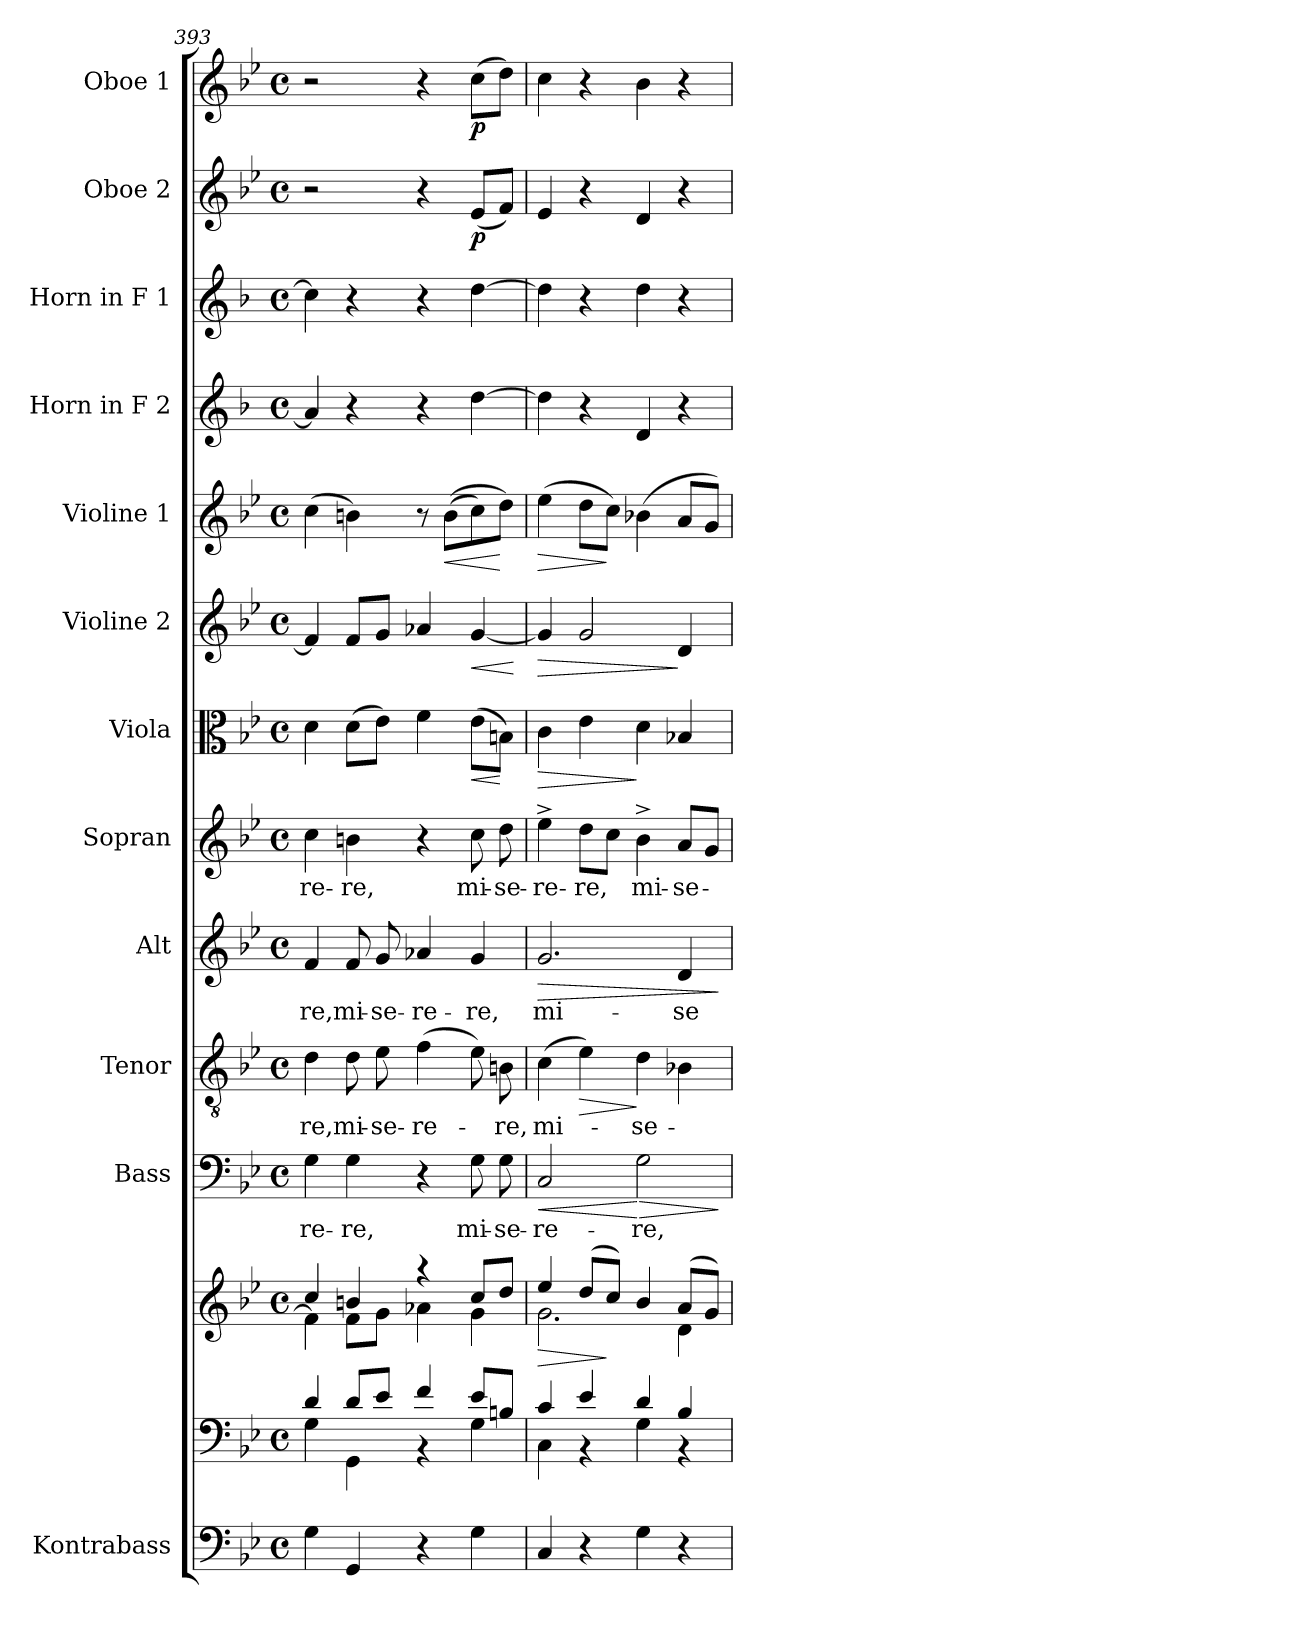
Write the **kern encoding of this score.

**kern	**kern	**kern	**dynam	**kern	**text	**dynam	**kern	**text	**dynam	**kern	**text	**dynam	**kern	**text	**kern	**dynam	**kern	**dynam	**kern	**dynam	**kern	**kern	**kern	**dynam	**kern	**dynam
*part13	*part12	*part12	*part12	*part11	*part11	*part11	*part10	*part10	*part10	*part9	*part9	*part9	*part8	*part8	*part7	*part7	*part6	*part6	*part5	*part5	*part4	*part3	*part2	*part2	*part1	*part1
*staff14	*staff13	*staff12	*staff12/13	*staff11	*staff11	*staff11	*staff10	*staff10	*staff10	*staff9	*staff9	*staff9	*staff8	*staff8	*staff7	*staff7	*staff6	*staff6	*staff5	*staff5	*staff4	*staff3	*staff2	*staff2	*staff1	*staff1
*I"Kontrabass	*	*	*	*I"Bass	*	*	*I"Tenor	*	*	*I"Alt	*	*	*I"Sopran	*	*I"Viola	*	*I"Violine 2	*	*I"Violine 1	*	*I"Horn in F 2	*I"Horn in F 1	*I"Oboe 2	*	*I"Oboe 1	*
*I'Kb.	*	*	*	*I'B.	*	*	*I'T.	*	*	*I'A.	*	*	*I'S.	*	*I'Vla.	*	*I'Vl. 2	*	*I'Vl. 1	*	*	*	*I'Ob. 2	*	*I'Ob. 1	*
*clefF4	*clefF4	*clefG2	*	*clefF4	*	*	*clefGv2	*	*	*clefG2	*	*	*clefG2	*	*clefC3	*	*clefG2	*	*clefG2	*	*clefG2	*clefG2	*clefG2	*	*clefG2	*
*ITrd7c12	*	*	*	*	*	*	*	*	*	*	*	*	*	*	*	*	*	*	*	*	*ITrd4c7	*ITrd4c7	*	*	*	*
*k[b-e-]	*k[b-e-]	*k[b-e-]	*	*k[b-e-]	*	*	*k[b-e-]	*	*	*k[b-e-]	*	*	*k[b-e-]	*	*k[b-e-]	*	*k[b-e-]	*	*k[b-e-]	*	*k[b-e-]	*k[b-e-]	*k[b-e-]	*	*k[b-e-]	*
*B-:	*B-:	*B-:	*	*B-:	*	*	*B-:	*	*	*B-:	*	*	*B-:	*	*B-:	*	*B-:	*	*B-:	*	*B-:	*B-:	*B-:	*	*B-:	*
*M4/4	*M4/4	*M4/4	*	*M4/4	*	*	*M4/4	*	*	*M4/4	*	*	*M4/4	*	*M4/4	*	*M4/4	*	*M4/4	*	*M4/4	*M4/4	*M4/4	*	*M4/4	*
*met(c)	*met(c)	*met(c)	*	*met(c)	*	*	*met(c)	*	*	*met(c)	*	*	*met(c)	*	*met(c)	*	*met(c)	*	*met(c)	*	*met(c)	*met(c)	*met(c)	*	*met(c)	*
=393	=393	=393	=393	=393	=393	=393	=393	=393	=393	=393	=393	=393	=393	=393	=393	=393	=393	=393	=393	=393	=393	=393	=393	=393	=393	=393
*	*^	*^	*	*	*	*	*	*	*	*	*	*	*	*	*	*	*	*	*	*	*	*	*	*	*	*
!	!	!	!	!	!	!	!LO:LY:b	!	!	!LO:LY:b	!	!	!LO:LY:b	!	!	!LO:LY:b	!	!	!	!	!	!	!	!	!	!	!	!
4GG\	4d/	4G\	4cc/	4f\]	.	4G\	-re-	.	4d\	-re,	.	4f/	-re,	.	4cc\	-re-	4d\	.	4f/]	.	(>4cc\	.	4d/]	4f\]	2r	.	2r	.
!	!	!	!	!	!	!	!LO:LY:b	!	!	!LO:LY:b	!	!	!LO:LY:b	!	!	!LO:LY:b	!	!	!	!	!	!	!	!	!	!	!	!
4GGG/	8d/L	4GG\	4bn/	8f\L	.	4G\	-re,	.	8d\	mi-	.	8f/	mi-	.	4bn\	-re,	(>8d\L	.	8f/L	.	4bn\)	.	4r	4r	.	.	.	.
!	!	!	!	!	!	!	!	!	!	!LO:LY:b	!	!	!LO:LY:b	!	!	!	!	!	!	!	!	!	!	!	!	!	!	!
.	8e-/J	.	.	8g\J	.	.	.	.	8e-\	-se-	.	8g/	-se-	.	.	.	8e-\J)	.	8g/J	.	.	.	.	.	.	.	.	.
!	!	!	!	!	!	!	!	!	!	!LO:LY:b	!	!	!LO:LY:b	!	!	!	!	!	!	!	!	!	!	!	!	!	!	!
4r	4f/	4r	4raa	4a-X\	.	4r	.	.	(>4f\	-re-	.	4a-X/	-re-	.	4r	.	4f\	.	4a-X/	.	8r	.	4r	4r	4r	.	4r	.
!	!	!	!	!	!	!	!	!	!	!	!	!	!	!	!	!	!	!	!	!	!	!LO:HP:b	!	!	!	!	!	!
.	.	.	.	.	.	.	.	.	.	.	.	.	.	.	.	.	.	.	.	.	(>(>8b\L	<	.	.	.	.	.	.
!	!	!	!	!	!	!	!LO:LY:b	!	!	!	!	!	!LO:LY:b	!	!	!LO:LY:b	!	!LO:HP:b	!	!LO:HP:b	!	!	!	!	!	!LO:DY:b	!	!LO:DY:b
4GG\	8e-/L	4G\	8cc/L	4g\	.	8G\	mi-	.	8e-\)	.	.	4g/	-re,	.	8cc\	mi-	(>8e-\L	<	[4g/	<	8cc\)	.	[4g\	[4g\	(<8e-/L	p	(>8cc\L	p
!	!	!	!	!	!	!	!LO:LY:b	!	!	!LO:LY:b	!	!	!	!	!	!LO:LY:b	!	!	!	!	!	!	!	!	!	!	!	!
.	8Bn/J	.	8dd/J	.	.	8G\	-se-	.	8Bn\	-re,	.	.	.	.	8dd\	-se-	8Bn\J)	[	.	.	8dd\J)	[	.	.	8f/J)	.	8dd\J)	.
*	*v	*v	*	*	*	*	*	*	*	*	*	*	*	*	*	*	*	*	*	*	*	*	*	*	*	*	*	*
*	*	*v	*v	*	*	*	*	*	*	*	*	*	*	*	*	*	*	*	*	*	*	*	*	*	*	*	*
.	.	.	.	.	.	.	.	.	.	.	.	.	.	.	.	.	.	[	.	.	.	.	.	.	.	.
=394	=394	=394	=394	=394	=394	=394	=394	=394	=394	=394	=394	=394	=394	=394	=394	=394	=394	=394	=394	=394	=394	=394	=394	=394	=394	=394
*	*^	*	*	*	*	*	*	*	*	*	*	*	*	*	*	*	*	*	*	*	*	*	*	*	*	*
!	!	!	!	!LO:HP:b	!	!LO:LY:b	!LO:HP:b	!	!LO:LY:b	!	!	!LO:LY:b	!LO:HP:b	!	!LO:LY:b	!	!LO:HP:b	!	!LO:HP:b	!	!LO:HP:b	!	!	!	!	!	!
*	*	*	*^	*	*	*	*	*	*	*	*	*	*	*	*	*	*	*	*	*	*	*	*	*	*	*	*
4CC/	4c/	4C\	4ee-/	2.g\	>	2C/	-re-	<	(>4c\	mi-	.	2.g/	mi-	>	4ee-^>\	-re-	4c\	>	4g/]	>	(>4ee-\	>	4g\]	4g\]	4e-/	.	4cc\	.
!	!	!	!	!	!	!	!	!	!	!	!LO:HP:b	!	!	!	!	!LO:LY:b	!	!	!	!	!	!	!	!	!	!	!	!
4r	4e-/	4rBB	(<8dd/L	.	.	.	.	.	4e-\)	.	>	.	.	.	8dd\L	-re,	4e-\	.	2g/	.	8dd\L	.	4r	4r	4r	.	4r	.
.	.	.	8cc/J)	.	]	.	.	.	.	.	.	.	.	.	8cc\J	.	.	.	.	.	8cc\J)	]	.	.	.	.	.	.
!	!	!	!	!	!	!	!LO:LY:b	!LO:HP:n=1:b	!	!LO:LY:b	!	!	!	!	!	!LO:LY:b	!	!	!	!	!	!	!	!	!	!	!	!
4GG\	4d/	4G\	4b-/	.	.	2G\	-re,	[ >	4d\	-se-	]	.	.	.	4b-^>\	mi-	4d\	]	.	.	(>4b-X\	.	4G/	4g\	4d/	.	4b-\	.
!	!	!	!	!	!	!	!	!	!	!	!	!	!LO:LY:b	!	!	!LO:LY:b	!	!	!	!	!	!	!	!	!	!	!	!
4r	4B-/	4rBB	(>8a/L	4d\	.	.	.	.	4B-X\	.	.	4d/	-se-	.	8a/L	-se-	4B-X/	.	4d/	]	8a/L	.	4r	4r	4r	.	4r	.
.	.	.	8g/J)	.	.	.	.	.	.	.	.	.	.	.	8g/J	.	.	.	.	.	8g/J)	.	.	.	.	.	.	.
*	*v	*v	*	*	*	*	*	*	*	*	*	*	*	*	*	*	*	*	*	*	*	*	*	*	*	*	*	*
*	*	*v	*v	*	*	*	*	*	*	*	*	*	*	*	*	*	*	*	*	*	*	*	*	*	*	*	*
.	.	.	.	.	.	]	.	.	.	.	.	]	.	.	.	.	.	.	.	.	.	.	.	.	.	.
=	=	=	=	=	=	=	=	=	=	=	=	=	=	=	=	=	=	=	=	=	=	=	=	=	=	=
*-	*-	*-	*-	*-	*-	*-	*-	*-	*-	*-	*-	*-	*-	*-	*-	*-	*-	*-	*-	*-	*-	*-	*-	*-	*-	*-
